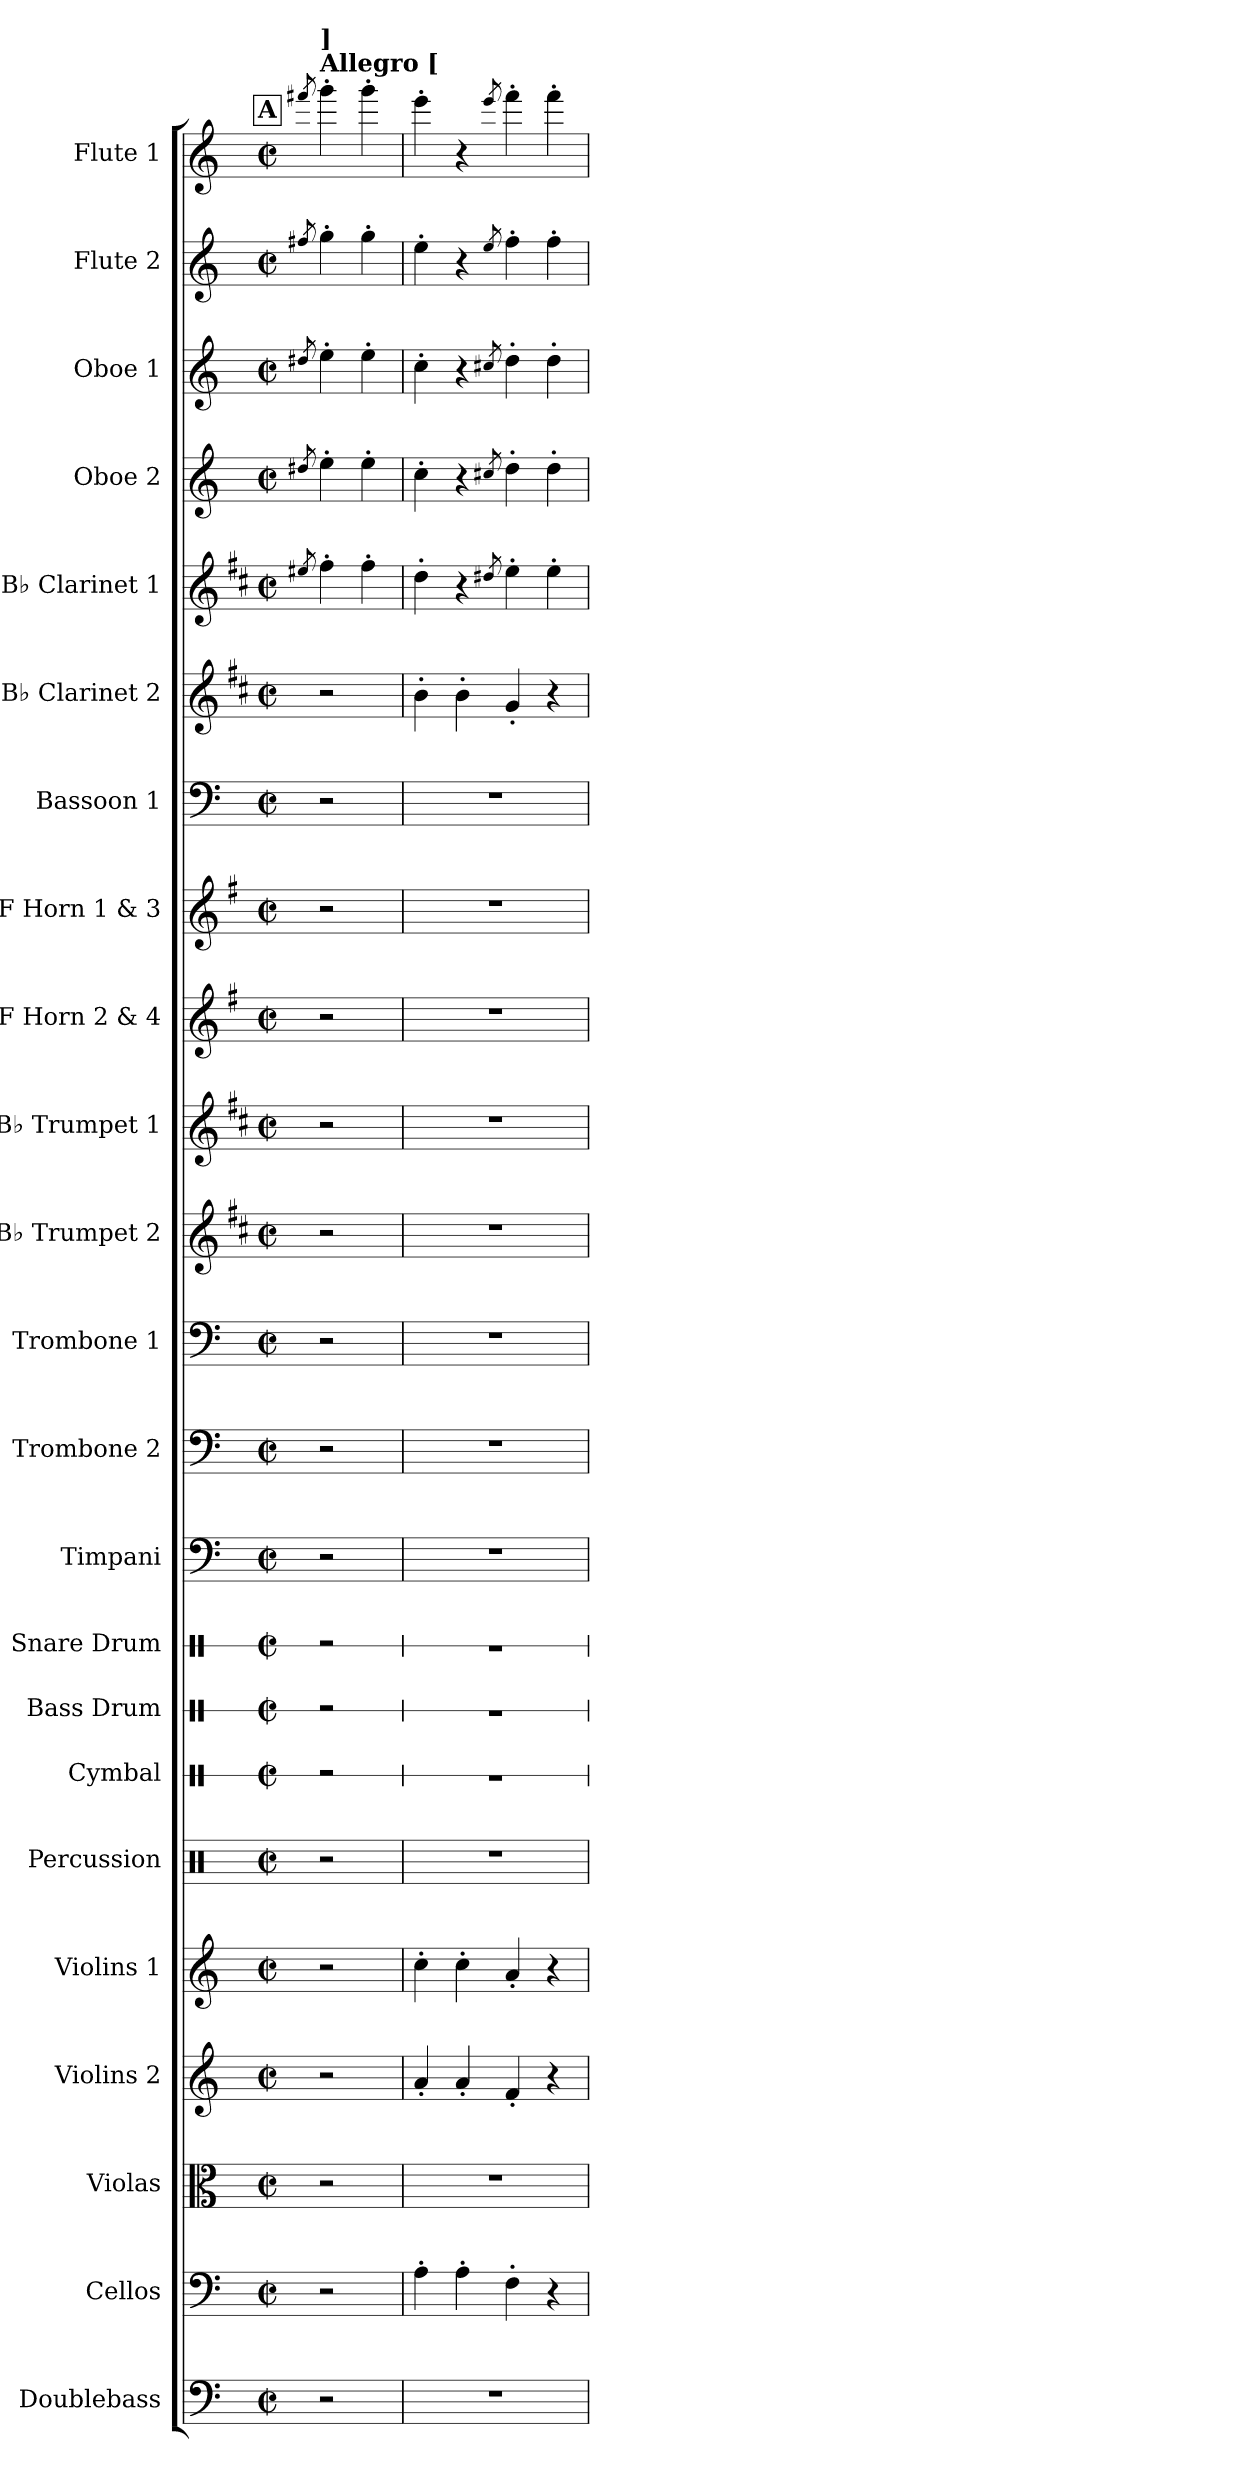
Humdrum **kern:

**kern	**kern	**kern	**kern	**kern	**kern	**kern	**kern	**kern	**kern	**kern	**kern	**kern	**kern	**kern	**kern	**kern	**kern	**kern	**kern	**kern	**kern	**kern
*part23	*part22	*part21	*part20	*part19	*part18	*part17	*part16	*part15	*part14	*part13	*part12	*part11	*part10	*part9	*part8	*part7	*part6	*part5	*part4	*part3	*part2	*part1
*staff23	*staff22	*staff21	*staff20	*staff19	*staff18	*staff17	*staff16	*staff15	*staff14	*staff13	*staff12	*staff11	*staff10	*staff9	*staff8	*staff7	*staff6	*staff5	*staff4	*staff3	*staff2	*staff1
*I"Doublebass	*I"Cellos	*I"Violas	*I"Violins 2	*I"Violins 1	*I"Percussion	*I"Cymbal	*I"Bass Drum	*I"Snare Drum	*I"Timpani	*I"Trombone 2	*I"Trombone 1	*I"B♭ Trumpet 2	*I"B♭ Trumpet 1	*I"F Horn 2 &amp; 4	*I"F Horn 1 &amp; 3	*I"Bassoon 1	*I"B♭ Clarinet 2	*I"B♭ Clarinet 1	*I"Oboe 2	*I"Oboe 1	*I"Flute 2	*I"Flute 1
*I'Dbs.	*	*I'Vlas.	*I'Vlns. 2	*I'Vlns. 1	*I'Perc.	*I'Cym.	*I'B. Dr.	*I'Sn. Dr.	*I'Timp.	*I'Tbn. 2	*I'Tbn. 1	*I'B♭ Tpt. 2	*I'B♭ Tpt. 1	*I'F Hn. 2 4	*I'F Hn. 1 3	*I'Bsn. 1	*I'B♭ Cl. 2	*I'B♭ Cl. 1	*I'Ob. 2	*I'Ob. 1	*I'Fl. 2	*I'Fl. 1
*	*	*	*	*	*	*stria1	*stria1	*stria1	*	*	*	*	*	*	*	*	*	*	*	*	*	*
*clefF4	*clefF4	*clefC3	*clefG2	*clefG2	*clefX	*clefX	*clefX	*clefX	*clefF4	*clefF4	*clefF4	*clefG2	*clefG2	*clefG2	*clefG2	*clefF4	*clefG2	*clefG2	*clefG2	*clefG2	*clefG2	*clefG2
*ITrd7c12	*	*	*	*	*	*	*	*	*	*	*	*ITrd1c2	*ITrd1c2	*ITrd4c7	*ITrd4c7	*	*ITrd1c2	*ITrd1c2	*	*	*	*
*k[]	*k[]	*k[]	*k[]	*k[]	*k[]	*k[]	*k[]	*k[]	*k[]	*k[]	*k[]	*k[]	*k[]	*k[]	*k[]	*k[]	*k[]	*k[]	*k[]	*k[]	*k[]	*k[]
*M2/2	*M2/2	*M2/2	*M2/2	*M2/2	*M2/2	*M2/2	*M2/2	*M2/2	*M2/2	*M2/2	*M2/2	*M2/2	*M2/2	*M2/2	*M2/2	*M2/2	*M2/2	*M2/2	*M2/2	*M2/2	*M2/2	*M2/2
*met(c|)	*met(c|)	*met(c|)	*met(c|)	*met(c|)	*met(c|)	*met(c|)	*met(c|)	*met(c|)	*met(c|)	*met(c|)	*met(c|)	*met(c|)	*met(c|)	*met(c|)	*met(c|)	*met(c|)	*met(c|)	*met(c|)	*met(c|)	*met(c|)	*met(c|)	*met(c|)
*MM176	*MM176	*MM176	*MM176	*MM176	*MM176	*MM176	*MM176	*MM176	*MM176	*MM176	*MM176	*MM176	*MM176	*MM176	*MM176	*MM176	*MM176	*MM176	*MM176	*MM176	*MM176	*MM176
!!LO:REH:place=s1:a:B:fs=14:t=A
=	=	=	=	=	=	=	=	=	=	=	=	=	=	=	=	=	=	=	=	=	=	=
.	.	.	.	.	.	.	.	.	.	.	.	.	.	.	.	.	.	8qdd#X/	8qdd#X/	8qdd#X/	8qff#X/	8qfff#X/
!	!	!	!	!	!	!	!	!	!	!	!	!	!	!	!	!	!	!	!	!	!	!LO:TX:a:B:t=Allegro [
!	!	!	!	!	!	!	!	!	!	!	!	!	!	!	!	!	!	!	!	!	!	!LO:TX:a:B:t=]
2r	2r	2r	2r	2r	2r	2r	2r	2r	2r	2r	2r	2r	2r	2r	2r	2r	2r	4ee'\	4ee'\	4ee'\	4gg'\	4ggg'\
.	.	.	.	.	.	.	.	.	.	.	.	.	.	.	.	.	.	4ee'\	4ee'\	4ee'\	4gg'\	4ggg'\
=1	=1	=1	=1	=1	=1	=1	=1	=1	=1	=1	=1	=1	=1	=1	=1	=1	=1	=1	=1	=1	=1	=1
1r	4A'\	1r	4a'/	4cc'\	1r	1r	1r	1r	1r	1r	1r	1r	1r	1r	1r	1r	4a'\	4cc'\	4cc'\	4cc'\	4ee'\	4eee'\
.	4A'\	.	4a'/	4cc'\	.	.	.	.	.	.	.	.	.	.	.	.	4a'\	4r	4r	4r	4r	4r
.	.	.	.	.	.	.	.	.	.	.	.	.	.	.	.	.	.	8qcc#X/	8qcc#X/	8qcc#X/	8qee/	8qeee/
.	4F'\	.	4f'/	4a'/	.	.	.	.	.	.	.	.	.	.	.	.	4f'/	4dd'\	4dd'\	4dd'\	4ff'\	4fff'\
.	4r	.	4r	4r	.	.	.	.	.	.	.	.	.	.	.	.	4r	4dd'\	4dd'\	4dd'\	4ff'\	4fff'\
=	=	=	=	=	=	=	=	=	=	=	=	=	=	=	=	=	=	=	=	=	=	=
*-	*-	*-	*-	*-	*-	*-	*-	*-	*-	*-	*-	*-	*-	*-	*-	*-	*-	*-	*-	*-	*-	*-
